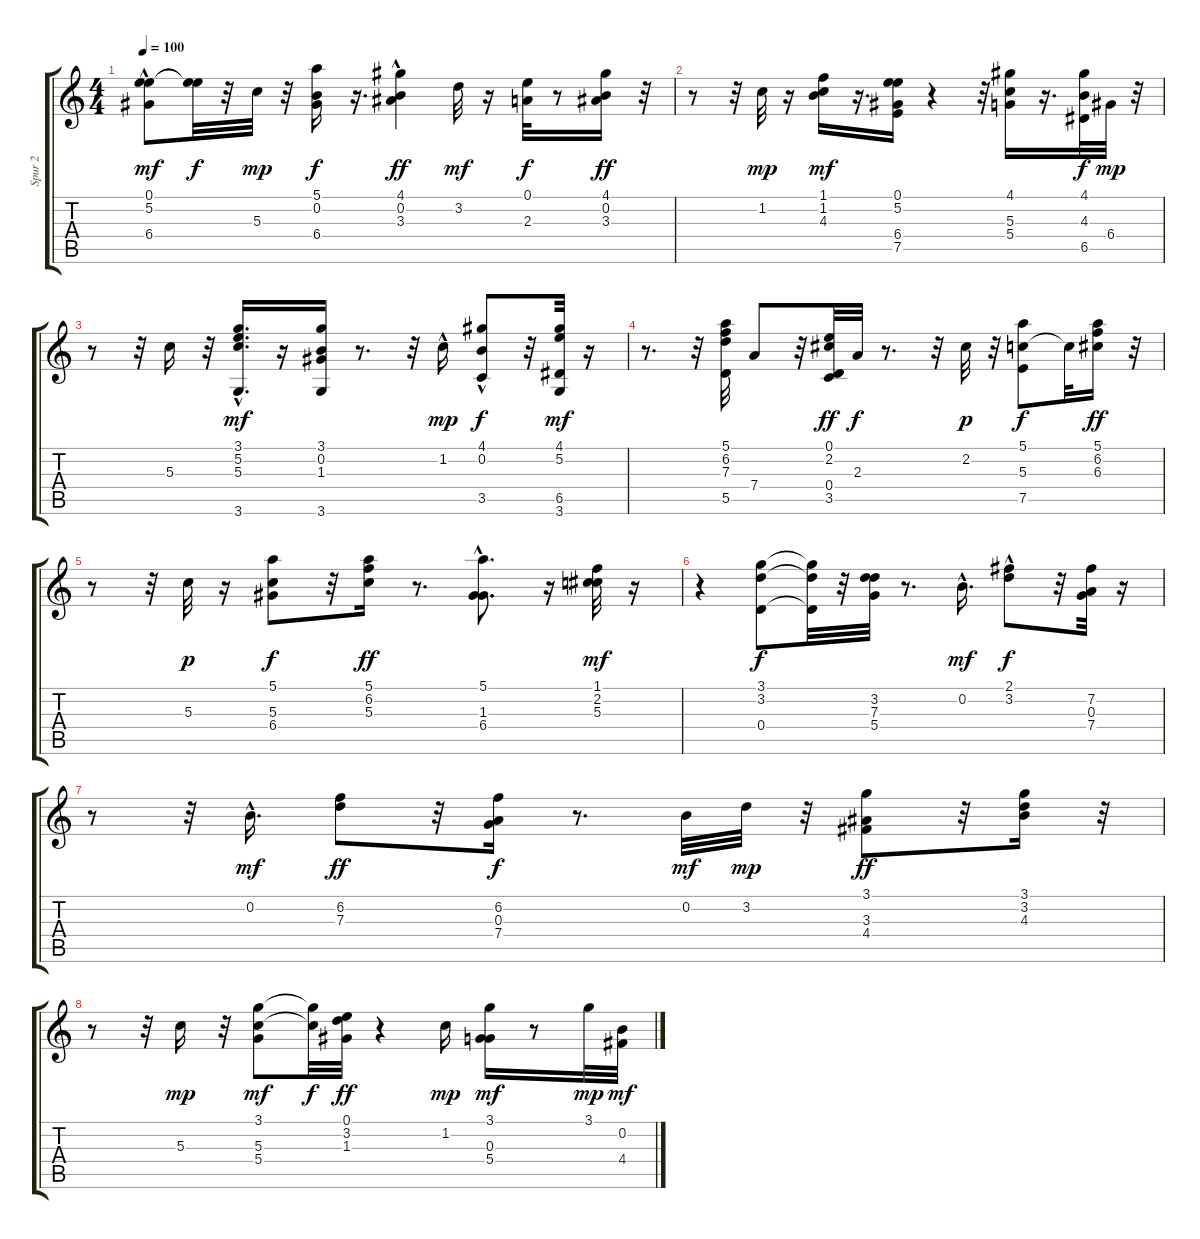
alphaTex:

\track ("Spur 2" "Spur 2") {instrument acousticguitarnylon}
\staff {score tabs}
\tuning (E4 B3 G3 D3 A2 E2) {hide}
\ts (4 4)
\tempo 100
\clef g2
\ks c
(0.1 5.2 6.4{hac}).8{dy mf} (0.1{t} 5.2{t}).32{dy f} r.32 5.3.32{dy mp} r.32 (5.1 0.2 6.4).16{dy f} r.16{d} (4.1 0.2 3.3{hac}).4{dy ff} 3.2.32{dy mf} r.16 (0.1 2.3).32{dy f} r.8 (4.1 0.2 3.3).16{dy ff} r.32 |
r.8 r.32 1.2.32{dy mp} r.16 (1.1 1.2 4.3).16{dy mf} r.16{d} (0.1 5.2 6.4 7.5).16 r.4 r.32 (4.1 5.3 5.4).16 r.16{d} (4.1 4.3 6.5).32{dy f} 6.4.32{dy mp} r.32 |
r.8 r.32 5.3.16 r.32 (3.1{hac} 5.2 5.3 3.6).16{d dy mf} r.16 (3.1 0.2 1.3 3.6).16 r.8{d} r.32 1.2{hac}.16{dy mp} (4.1 0.2 3.5{hac}).8{dy f} r.32 (4.1 5.2 6.5 3.6).32{dy mf} r.16 |
r.8{d} r.32 (5.1 6.2 7.3 5.5).32 7.4.8 r.32 (0.1 2.2 0.4 3.5).32{dy ff} 2.3.32{dy f} r.8{d} r.32 2.2.32{dy p} r.32 (5.1 5.3 7.5).8{dy f} 5.3{t}.32 (5.1 6.2 6.3).16{dy ff} r.32 |
r.8 r.32 5.3.32{dy p} r.16 (5.1 5.3 6.4).8{dy f} r.32 (5.1 6.2 5.3).16{dy ff} r.8{d} (5.1{hac} 1.3 6.4{hac}).8{d} r.16 (1.1 2.2 5.3).32{dy mf} r.16 |
r.4 (3.1 3.2 0.4).8{dy f} (3.1{t} 3.2{t} 0.4{t}).32 r.32 (3.2 7.3 5.4).32 r.8{d} 0.2{hac}.16{d dy mf} (2.1 3.2{hac}).8{dy f} r.32 (7.2 0.3 7.4).32 r.16 |
r.8 r.32 0.2{hac}.16{d dy mf} (6.2 7.3).8{dy ff} r.32 (6.2 0.3 7.4).16{dy f} r.8{d} 0.2.32{dy mf} 3.2.32{dy mp} r.32 (3.1 3.3 4.4).8{dy ff} r.32 (3.1 3.2 4.3).16 r.32 |
r.8 r.32 5.3.16{dy mp} r.32 (3.1 5.3 5.4).8{dy mf} (3.1{t} 5.3{t}).32{dy f} (0.1 3.2 1.3).32{dy ff} r.4 1.2.16{dy mp} (3.1 0.3 5.4).16{dy mf} r.8 3.1.32{dy mp} (0.2 4.4).32{dy mf}
